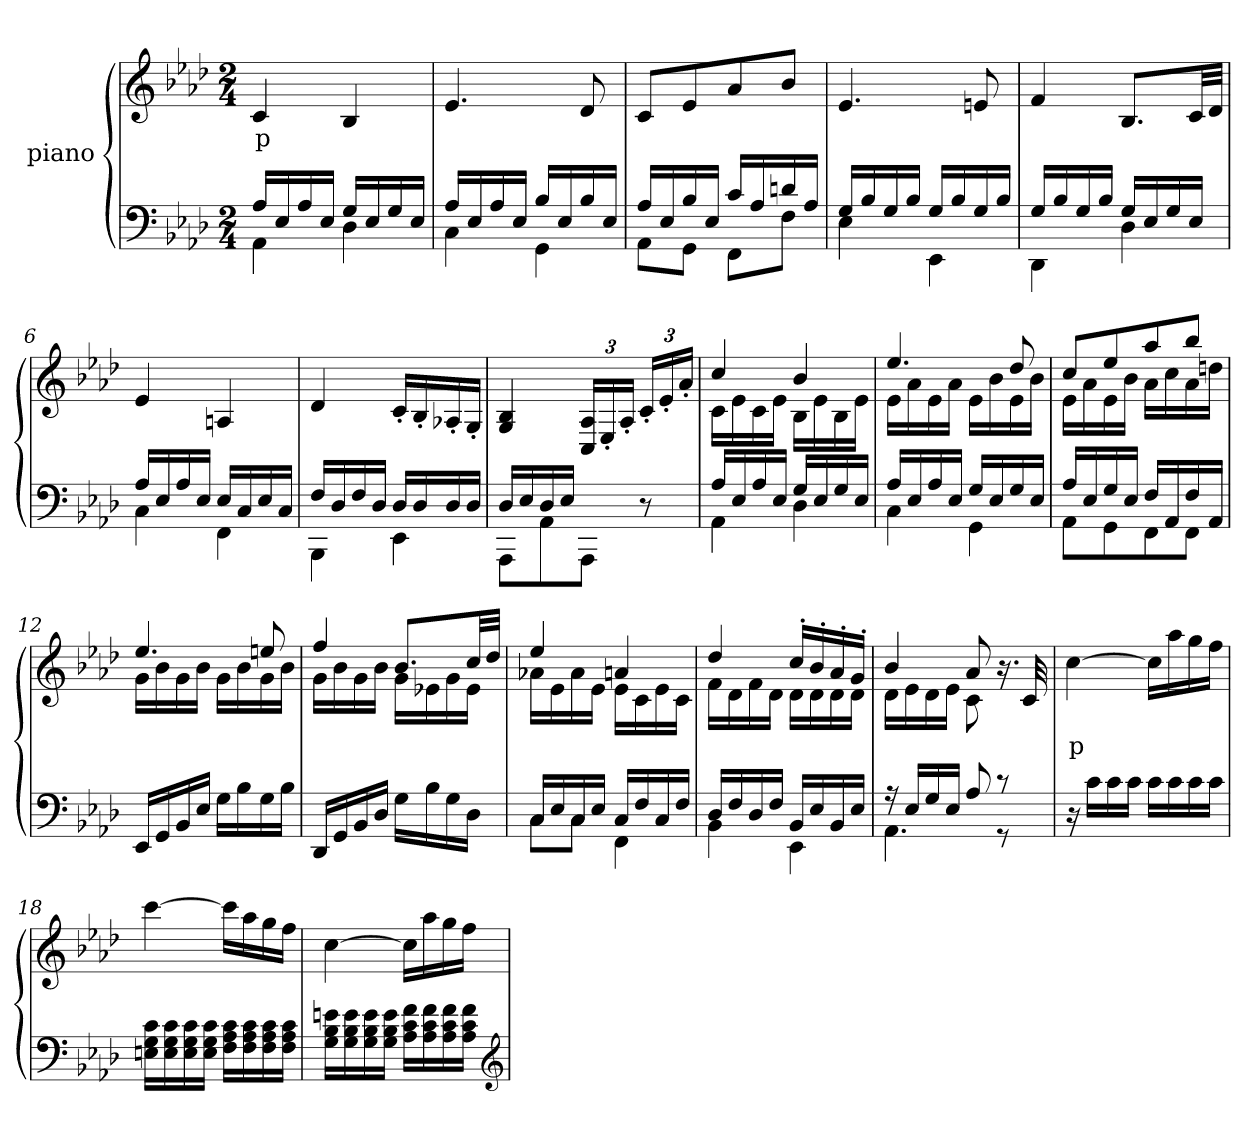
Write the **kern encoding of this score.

**kern	**kern	**text
*part2	*part1	*part1
*staff2	*staff1	*staff1
*	*I"piano	*
*clefF4	*clefG2	*
*k[b-e-a-d-]	*k[b-e-a-d-]	*
*A-:	*A-:	*
*M2/4	*M2/4	*
=1	=1	=1
*^	*	*
16A-LL	4AA-	4c	p
16E-	.	.	.
16A-	.	.	.
16E-JJ	.	.	.
16GLL	4D-	4B-	.
16E-	.	.	.
16G	.	.	.
16E-JJ	.	.	.
=2	=2	=2	=2
16A-LL	4C	4.e-	.
16E-	.	.	.
16A-	.	.	.
16E-JJ	.	.	.
16B-LL	4GG	.	.
16E-	.	.	.
16B-	.	8d-	.
16E-JJ	.	.	.
=3	=3	=3	=3
16A-LL	8AA-L	8cL	.
16E-	.	.	.
16B-	8GGJ	8e-	.
16E-JJ	.	.	.
16cLL	8FFL	8a-	.
16A-	.	.	.
16dn	8FJ	8b-J	.
16A-JJ	.	.	.
=4	=4	=4	=4
16GLL	4E-	4.e-	.
16B-	.	.	.
16G	.	.	.
16B-JJ	.	.	.
16GLL	4EE-	.	.
16B-	.	.	.
16G	.	8en	.
16B-JJ	.	.	.
=5	=5	=5	=5
16GLL	4DD-	4f	.
16B-	.	.	.
16G	.	.	.
16B-JJ	.	.	.
16GLL	4D-	8.B-L	.
16E-	.	.	.
16G	.	.	.
16E-JJ	.	32cLL	.
.	.	32d-JJJ	.
=6	=6	=6	=6
16A-LL	4C	4e-	.
16E-	.	.	.
16A-	.	.	.
16E-JJ	.	.	.
16E-LL	4FF	4An	.
16C	.	.	.
16E-	.	.	.
16CJJ	.	.	.
=7	=7	=7	=7
16FLL	4BBB-	4d-	.
16D-	.	.	.
16F	.	.	.
16D-JJ	.	.	.
16D-LL	4EE-	16c'>LL	.
16D-	.	16B-'>	.
16D-	.	16A-X'>	.
16D-JJ	.	16G'>JJ	.
=8	=8	=8	=8
16D-LL	8AAA-L	4G 4B-	.
16E-	.	.	.
16D-	8AA-	.	.
16E-JJ	.	.	.
4ryy	8AAA-J	24A- 24CLL	.
.	.	24E-'>	.
.	.	24A-'>JJ	.
.	8r	24c'>LL	.
.	.	24e-'>	.
.	.	24a-'>JJ	.
=9	=9	=9	=9
*	*	*^	*
16A-LL	4AA-	4cc	16cLL	.
16E-	.	.	16e-	.
16A-	.	.	16c	.
16E-JJ	.	.	16e-JJ	.
16GLL	4D-	4b-	16B-LL	.
16E-	.	.	16e-	.
16G	.	.	16B-	.
16E-JJ	.	.	16e-JJ	.
=10	=10	=10	=10	=10
16A-LL	4C	4.ee-	16e-LL	.
16E-	.	.	16a-	.
16A-	.	.	16e-	.
16E-JJ	.	.	16a-JJ	.
16GLL	4GG	.	16e-LL	.
16E-	.	.	16b-	.
16G	.	8dd-	16e-	.
16E-JJ	.	.	16b-JJ	.
=11	=11	=11	=11	=11
16A-LL	8AA-L	8ccL	16e-LL	.
16E-	.	.	16a-	.
16G	8GG	8ee-	16e-	.
16E-JJ	.	.	16b-JJ	.
16FLL	8FF	8aa-	16a-LL	.
16AA-	.	.	16cc	.
16F	8FFJ	8bb-J	16a-	.
16AA-JJ	.	.	16ddnJJ	.
*v	*v	*	*	*
=12	=12	=12	=12
16EE-LL	4.ee-	16gLL	.
16GG	.	16b-	.
16BB-	.	16g	.
16E-JJ	.	16b-JJ	.
16GLL	.	16gLL	.
16B-	.	16b-	.
16G	8een	16g	.
16B-JJ	.	16b-JJ	.
=13	=13	=13	=13
16DD-LL	4ff	16gLL	.
16GG	.	16b-	.
16BB-	.	16g	.
16D-JJ	.	16b-JJ	.
16GLL	8.b-L	16gLL	.
16B-	.	16e-X	.
16G	.	16g	.
16D-JJ	32ccLL	16e-JJ	.
.	32dd-JJJ	.	.
=14	=14	=14	=14
*^	*	*	*
16CLL	8CL	4ee-	16a-XLL	.
16E-	.	.	16e-	.
16C	8CJ	.	16a-	.
16E-JJ	.	.	16e-JJ	.
16CLL	4FF	4an	16e-LL	.
16F	.	.	16c	.
16C	.	.	16e-	.
16FJJ	.	.	16cJJ	.
=15	=15	=15	=15	=15
16D-LL	4BB-	4dd-	16fLL	.
16F	.	.	16d-	.
16D-	.	.	16f	.
16FJJ	.	.	16d-JJ	.
16BB-LL	4EE-	16cc'>LL	16d-LL	.
16E-	.	16b-'>	16d-	.
16BB-	.	16a-'>	16d-	.
16E-JJ	.	16g'>JJ	16d-JJ	.
=16	=16	=16	=16	=16
16r	4.AA-	4b-	16d-LL	.
16E-LL	.	.	16e-	.
16G	.	.	16d-	.
16E-JJ	.	.	16e-JJ	.
8A-	.	8a-	8c	.
8r	8r	16.r	8ryy	.
.	.	32c	.	.
*v	*v	*	*	*
*	*v	*v	*
=17	=17	=17
16r	[4cc	p
16cLL	.	.
16c	.	.
16cJJ	.	.
16cLL	16ccLL]	.
16c	16aa-	.
16c	16gg	.
16cJJ	16ffJJ	.
=18	=18	=18
16En 16G 16cLL	[4ccc	.
16E 16G 16c	.	.
16E 16G 16c	.	.
16E 16G 16cJJ	.	.
16F 16A- 16cLL	16cccLL]	.
16F 16A- 16c	16aa-	.
16F 16A- 16c	16gg	.
16F 16A- 16cJJ	16ffJJ	.
=19	=19	=19
16G 16B- 16enLL	[4cc	.
16G 16B- 16e	.	.
16G 16B- 16e	.	.
16G 16B- 16eJJ	.	.
16A- 16c 16fLL	16ccLL]	.
16A- 16c 16f	16aa-	.
16A- 16c 16f	16gg	.
16A- 16c 16fJJ	16ffJJ	.
*clefG2	*	*
=	=	=
*-	*-	*-
